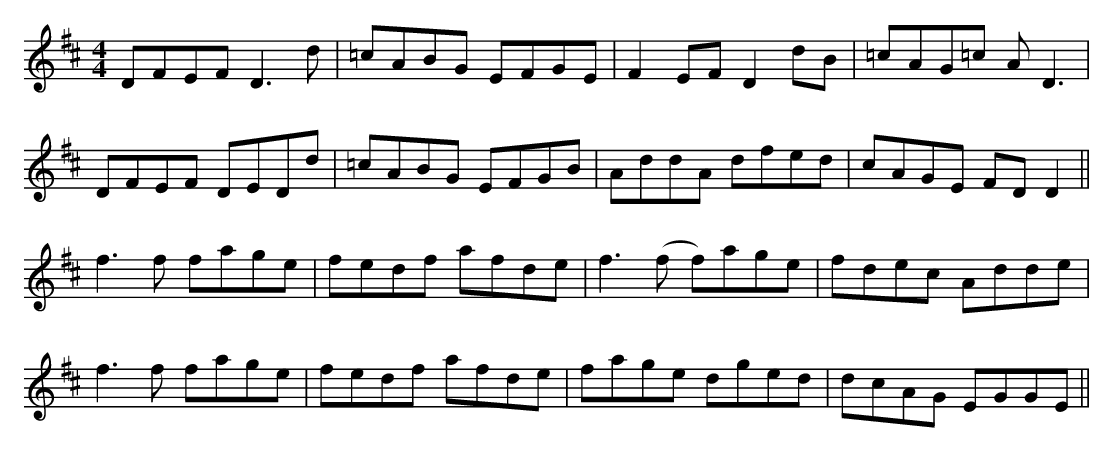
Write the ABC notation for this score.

X:1
M:4/4
K:D
DFEF D3d|=cABG EFGE|F2EF D2dB|=cAG=c AD3|
DFEF DEDd|=cABG EFGB|AddA dfed|cAGE FDD2||
f3f fage|fedf afde|f3(f f)age|fdec Adde|
f3f fage|fedf afde|fage dged|dcAG EGGE||
